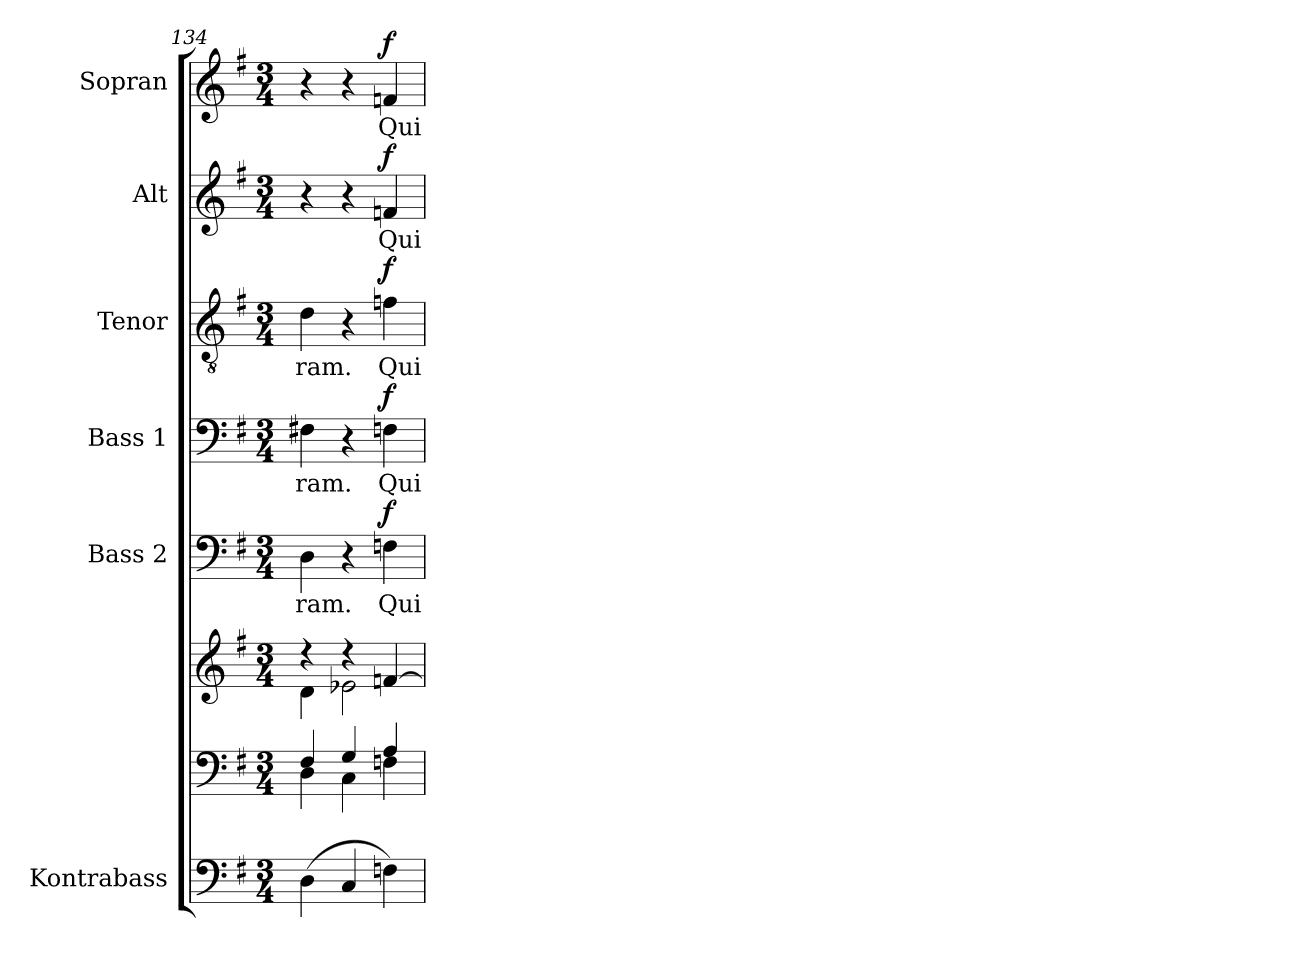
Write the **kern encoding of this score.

**kern	**kern	**kern	**kern	**text	**dynam	**kern	**text	**dynam	**kern	**text	**dynam	**kern	**text	**dynam	**kern	**text	**dynam
*part7	*part6	*part6	*part5	*part5	*part5	*part4	*part4	*part4	*part3	*part3	*part3	*part2	*part2	*part2	*part1	*part1	*part1
*staff8	*staff7	*staff6	*staff5	*staff5	*staff5	*staff4	*staff4	*staff4	*staff3	*staff3	*staff3	*staff2	*staff2	*staff2	*staff1	*staff1	*staff1
*I"Kontrabass	*	*	*I"Bass 2	*	*	*I"Bass 1	*	*	*I"Tenor	*	*	*I"Alt	*	*	*I"Sopran	*	*
*I'Kb.	*	*	*I'B. 2	*	*	*I'B. 1	*	*	*I'T.	*	*	*I'A.	*	*	*I'S.	*	*
*clefF4	*clefF4	*clefG2	*clefF4	*	*	*clefF4	*	*	*clefGv2	*	*	*clefG2	*	*	*clefG2	*	*
*ITrd7c12	*	*	*	*	*	*	*	*	*	*	*	*	*	*	*	*	*
*k[f#]	*k[f#]	*k[f#]	*k[f#]	*	*	*k[f#]	*	*	*k[f#]	*	*	*k[f#]	*	*	*k[f#]	*	*
*G:	*G:	*G:	*G:	*	*	*G:	*	*	*G:	*	*	*G:	*	*	*G:	*	*
*M3/4	*M3/4	*M3/4	*M3/4	*	*	*M3/4	*	*	*M3/4	*	*	*M3/4	*	*	*M3/4	*	*
=134	=134	=134	=134	=134	=134	=134	=134	=134	=134	=134	=134	=134	=134	=134	=134	=134	=134
*	*^	*^	*	*	*	*	*	*	*	*	*	*	*	*	*	*	*
!	!	!	!	!	!	!LO:LY:b	!	!	!LO:LY:b	!	!	!LO:LY:b	!	!	!	!	!	!	!
(>4DD\	4F#/	4D\	4rcc	4d\	4D\	-ram.	.	4F#X\	-ram.	.	4d\	-ram.	.	4r	.	.	4r	.	.
4CC/	4G/	4C\	4rcc	2e-X\	4r	.	.	4r	.	.	4r	.	.	4r	.	.	4r	.	.
!	!	!	!	!	!	!LO:LY:b	!LO:DY:a	!	!LO:LY:b	!LO:DY:a	!	!LO:LY:b	!LO:DY:a	!	!LO:LY:b	!LO:DY:a	!	!LO:LY:b	!LO:DY:a
4FFn\)	4A/	4Fn\	[>4fn/	.	4Fn\	Qui	f	4Fn\	Qui	f	4fn\	Qui	f	4fn/	Qui	f	4fn/	Qui	f
*	*v	*v	*	*	*	*	*	*	*	*	*	*	*	*	*	*	*	*	*
*	*	*v	*v	*	*	*	*	*	*	*	*	*	*	*	*	*	*	*
=	=	=	=	=	=	=	=	=	=	=	=	=	=	=	=	=	=
*-	*-	*-	*-	*-	*-	*-	*-	*-	*-	*-	*-	*-	*-	*-	*-	*-	*-
